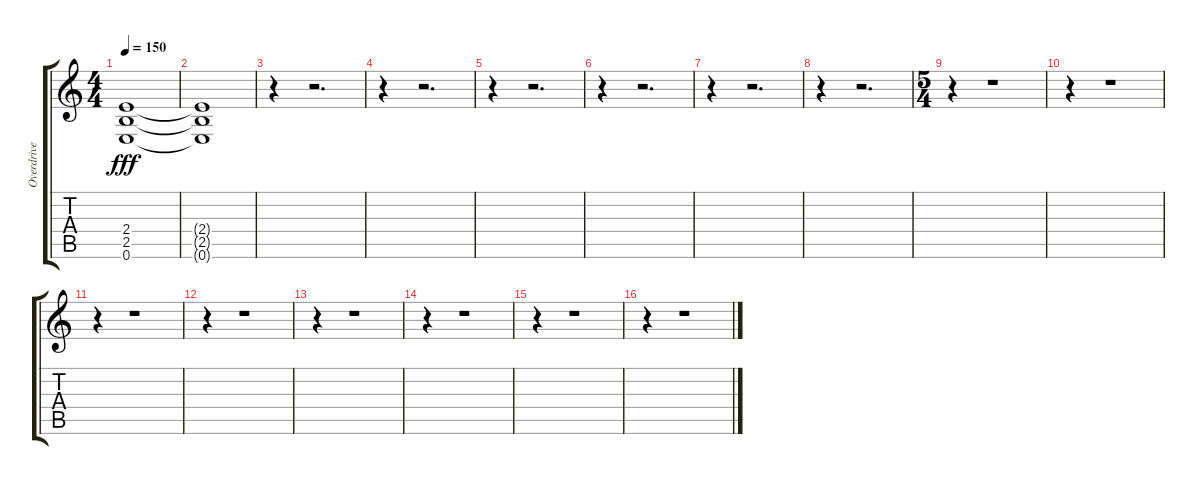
\track ("Overdrive Guitar" "Overdrive ") {instrument overdrivenguitar}
\staff {score tabs}
\tuning (E4 B3 G3 D3 A2 E2) {hide}
\ts (4 4)
\tempo 150
\clef g2
\ks c
(2.4{t} 2.5{t} 0.6{t}).1{dy fff} |
(2.4{t} 2.5{t} 0.6{t}).1 |
r.4 r.2{d} |
r.4 r.2{d} |
r.4 r.2{d} |
r.4 r.2{d} |
r.4 r.2{d} |
r.4 r.2{d} |
\ts (5 4)
r.4 r.1 |
r.4 r.1 |
r.4 r.1 |
r.4 r.1 |
r.4 r.1 |
r.4 r.1 |
r.4 r.1 |
r.4 r.1
